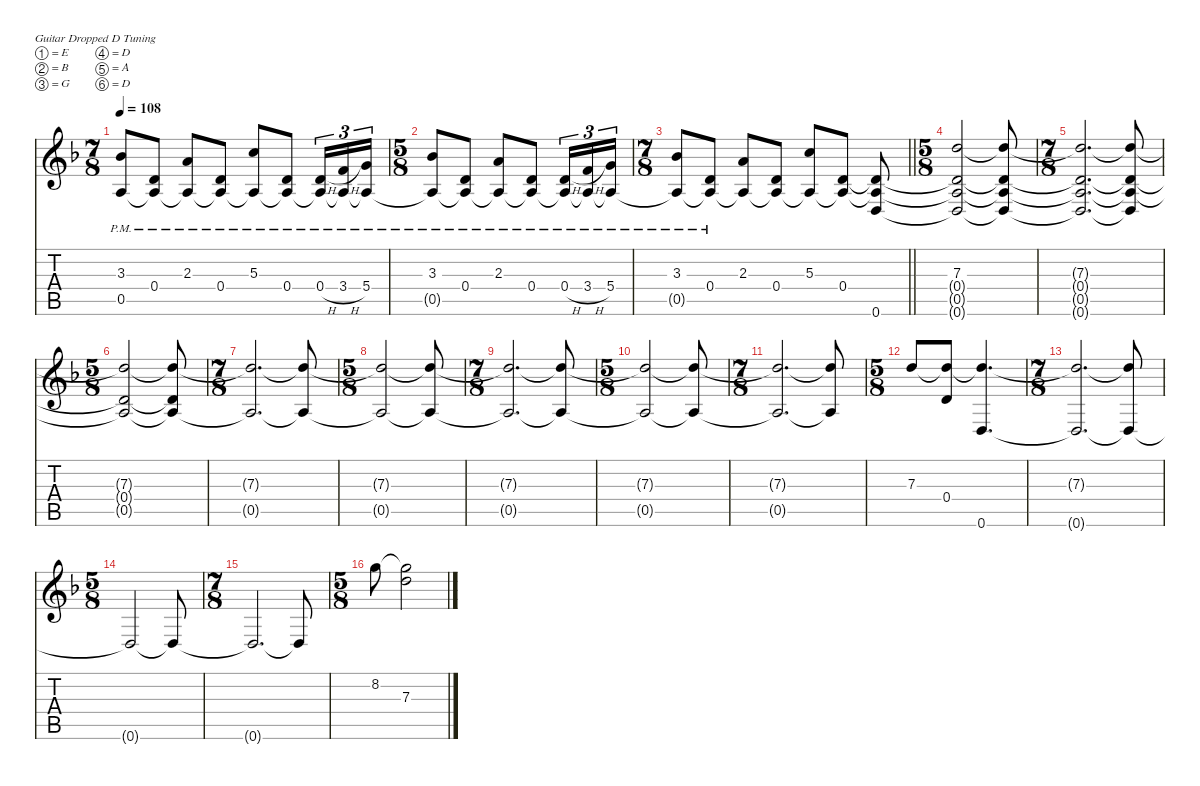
\defaultSystemsLayout 4
\hideDynamics
\bracketExtendMode nobrackets
\singleTrackTrackNamePolicy hidden
\multiTrackTrackNamePolicy hidden
\firstSystemTrackNameMode fullname
\firstSystemTrackNameOrientation horizontal
\otherSystemsTrackNameOrientation horizontal
\track ("Adam Jones" "od.guit.") {defaultSystemsLayout 4 mute instrument overdrivenguitar}
\staff {score tabs}
\tuning (E4 B3 G3 D3 A2 D2)
\ts (7 8)
\beaming (8 2 2 2 2)
\tempo 108
\clef g2
\ks dminor
(3.3{pm acc b} 0.5{t acc forcenatural}).8{dy f beam Up} (0.4{pm acc forcenatural} 0.5{t acc forcenatural}).8{beam Up} (2.3{pm acc forcenatural} 0.5{t acc forcenatural}).8{beam Up} (0.4{pm acc forcenatural} 0.5{t acc forcenatural}).8{beam Up} (5.3{pm acc forcenatural} 0.5{t acc forcenatural}).8{beam Up} (0.4{pm acc forcenatural} 0.5{t acc forcenatural}).8{beam Up} (0.4{h pm acc forcenatural} 0.5{t acc forcenatural}).16{tu (3 2) beam Up} (3.4{h pm acc forcenatural} 0.5{t acc forcenatural}).16{tu (3 2) beam Up} (5.4{pm acc forcenatural} 0.5{t acc forcenatural}).16{tu (3 2) beam Up} |
\ts (5 8)
\beaming (8 2 2 2 2)
(3.3{pm acc b} 0.5{t acc forcenatural}).8{beam Up} (0.4{pm acc forcenatural} 0.5{t acc forcenatural}).8{beam Up} (2.3{pm acc forcenatural} 0.5{t acc forcenatural}).8{beam Up} (0.4{pm acc forcenatural} 0.5{t acc forcenatural}).8{beam Up} (0.4{h pm acc forcenatural} 0.5{t acc forcenatural}).16{tu (3 2) beam Up} (3.4{h pm acc forcenatural} 0.5{t acc forcenatural}).16{tu (3 2) beam Up} (5.4{pm acc forcenatural} 0.5{t acc forcenatural}).16{tu (3 2) beam Up} |
\ts (7 8)
\beaming (8 2 2 2 2)
\barLineRight lightlight
(3.3{pm acc b} 0.5{t acc forcenatural}).8{beam Up} (0.4{pm acc forcenatural} 0.5{t acc forcenatural}).8{beam Up} (2.3{acc forcenatural} 0.5{t acc forcenatural}).8{beam Up} (0.4{acc forcenatural} 0.5{t acc forcenatural}).8{beam Up} (5.3{acc forcenatural} 0.5{t acc forcenatural}).8{beam Up} (0.4{acc forcenatural} 0.5{t acc forcenatural}).8{beam Up} (0.6{acc forcenatural} 0.4{t acc forcenatural} 0.5{t acc forcenatural}).8{beam Up} |
\ts (5 8)
\beaming (8 2 2 2 2)
(7.3{acc forcenatural} 0.4{t acc forcenatural} 0.6{t acc forcenatural} 0.5{t acc forcenatural}).2{beam Up} (7.3{t acc forcenatural} 0.4{t acc forcenatural} 0.6{t acc forcenatural} 0.5{t acc forcenatural}).8{beam Up} |
\ts (7 8)
\beaming (8 2 2 2 2)
(7.3{t acc forcenatural} 0.4{t acc forcenatural} 0.6{t acc forcenatural} 0.5{t acc forcenatural}).2{d beam Up} (7.3{t acc forcenatural} 0.4{t acc forcenatural} 0.6{t acc forcenatural} 0.5{t acc forcenatural}).8{beam Up} |
\ts (5 8)
\beaming (8 2 2 2 2)
(7.3{t acc forcenatural} 0.4{t acc forcenatural} 0.5{t acc forcenatural}).2{beam Up} (7.3{t acc forcenatural} 0.4{t acc forcenatural} 0.5{t acc forcenatural}).8{beam Up} |
\ts (7 8)
\beaming (8 2 2 2 2)
(7.3{t acc forcenatural} 0.5{t acc forcenatural}).2{d beam Up} (7.3{t acc forcenatural} 0.5{t acc forcenatural}).8{beam Up} |
\ts (5 8)
\beaming (8 2 2 2 2)
(7.3{t acc forcenatural} 0.5{t acc forcenatural}).2{beam Up} (7.3{t acc forcenatural} 0.5{t acc forcenatural}).8{beam Up} |
\ts (7 8)
\beaming (8 2 2 2 2)
(7.3{t acc forcenatural} 0.5{t acc forcenatural}).2{d beam Up} (7.3{t acc forcenatural} 0.5{t acc forcenatural}).8{beam Up} |
\ts (5 8)
\beaming (8 2 2 2 2)
(7.3{t acc forcenatural} 0.5{t acc forcenatural}).2{beam Up} (7.3{t acc forcenatural} 0.5{t acc forcenatural}).8{beam Up} |
\ts (7 8)
\beaming (8 2 2 2 2)
(7.3{t acc forcenatural} 0.5{t acc forcenatural}).2{d beam Up} (7.3{t acc forcenatural} 0.5{t acc forcenatural}).8{beam Up} |
\ts (5 8)
\beaming (8 2 2 2 2)
7.3{acc forcenatural}.8{beam Up} (7.3{t acc forcenatural} 0.4{acc forcenatural}).8{beam Up} (7.3{t acc forcenatural} 0.6{acc forcenatural}).4{d beam Up} |
\ts (7 8)
\beaming (8 2 2 2 2)
(7.3{t acc forcenatural} 0.6{t acc forcenatural}).2{d beam Up} (7.3{t acc forcenatural} 0.6{t acc forcenatural}).8{beam Up} |
\ts (5 8)
\beaming (8 2 2 2 2)
0.6{t acc forcenatural}.2{beam Up} 0.6{t acc forcenatural}.8{beam Up} |
\ts (7 8)
\beaming (8 2 2 2 2)
0.6{t acc forcenatural}.2{d beam Up} 0.6{t acc forcenatural}.8{beam Up} |
\ts (5 8)
\beaming (8 2 2 2 2)
8.2{acc forcenatural}.8{beam Down} (8.2{t acc forcenatural} 7.3{acc forcenatural}).2{beam Down}
